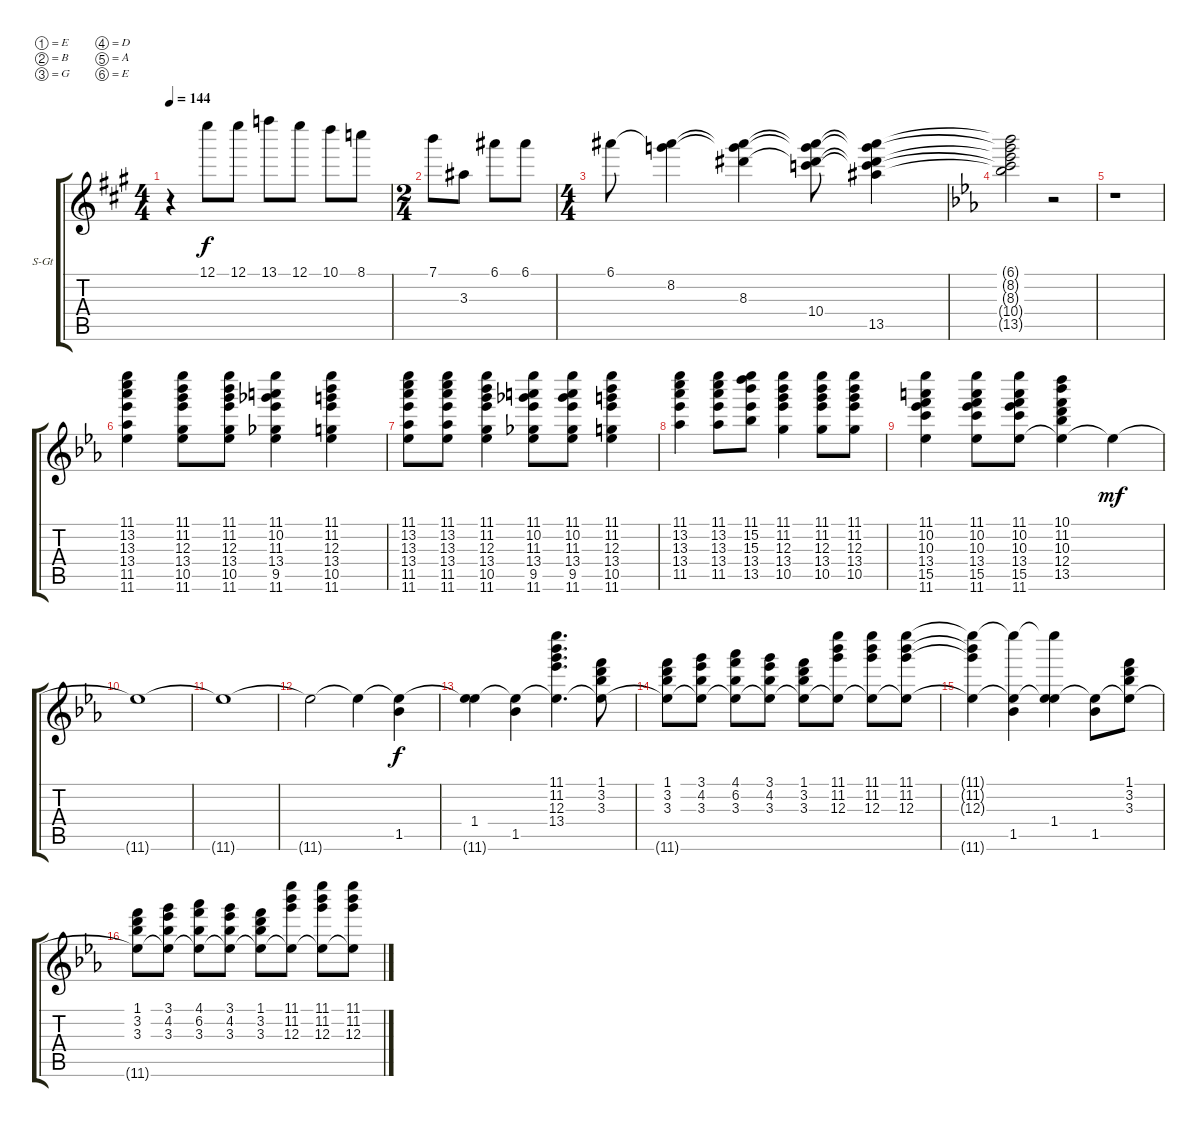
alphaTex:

\bracketExtendMode groupsimilarinstruments
\firstSystemTrackNameOrientation horizontal
\otherSystemsTrackNameOrientation horizontal
\track ("Choir" "S-Gt") {instrument flute}
\staff {score tabs}
\tuning (E5 B4 G4 D4 A3 E3)
\displaytranspose 12
\ts (4 4)
\tempo 144
\clef g2
\ks a
r.4{dy f} 12.1.8 12.1.8 13.1.8 12.1.8 10.1.8 8.1.8 |
\ts (2 4)
7.1.8 3.3.8 6.1.8 6.1.8 |
\ts (4 4)
6.1.8 (8.2 6.1{t}).4 (8.3 6.1{t} 8.2{t}).4 (10.4 6.1{t} 8.2{t} 8.3{t}).8 (13.5 6.1{t} 8.2{t} 8.3{t} 10.4{t}).4 |
\ks eb
(6.1{t} 8.2{t} 8.3{t} 10.4{t} 13.5{t}).2 r.2 |
r.1 |
(11.1 13.2 13.3 13.4 11.5 11.6).4 (11.1 11.2 12.3 13.4 10.5 11.6).8 (11.1 11.2 12.3 13.4 10.5 11.6).8 (11.1 10.2 11.3 13.4 9.5 11.6).4 (11.1 11.2 12.3 13.4 10.5 11.6).4 |
(11.1 13.2 13.3 13.4 11.5 11.6).8 (11.1 13.2 13.3 13.4 11.5 11.6).8 (11.1 11.2 12.3 13.4 10.5 11.6).4 (11.1 10.2 11.3 13.4 9.5 11.6).8 (11.1 10.2 11.3 13.4 9.5 11.6).8 (11.1 11.2 12.3 13.4 10.5 11.6).4 |
(11.1 13.2 13.3 13.4 11.5).4 (11.1 13.2 13.3 13.4 11.5).8 (11.1 15.2 15.3 13.4 13.5).8 (11.1 11.2 12.3 13.4 10.5).4 (11.1 11.2 12.3 13.4 10.5).8 (11.1 11.2 12.3 13.4 10.5).8 |
(11.1 10.2 10.3 13.4 15.5 11.6).4 (11.1 10.2 10.3 13.4 15.5 11.6).8 (11.1 10.2 10.3 13.4 15.5 11.6).8 (10.1 11.2 10.3 12.4 13.5 11.6{t}).4 11.6{t}.4{dy mf} |
11.6{t}.1 |
11.6{t}.1 |
11.6{t}.2 11.6{t}.4 (1.5 11.6{t}).4{dy f} |
(1.4 11.6{t}).4 (1.5 11.6{t}).4 (11.1 11.2 12.3 13.4 11.6{t}).4{d} (1.1 3.2 3.3 11.6{t}).8 |
(1.1 3.2 3.3 11.6{t}).8 (3.1 4.2 3.3 11.6{t}).8 (4.1 6.2 3.3 11.6{t}).8 (3.1 4.2 3.3 11.6{t}).8 (1.1 3.2 3.3 11.6{t}).8 (11.1 11.2 12.3 11.6{t}).8 (11.1 11.2 12.3 11.6{t}).8 (11.1 11.2 12.3 11.6{t}).8 |
(11.2{t} 12.3{t} 11.1{t} 11.6{t}).4 (1.5 11.1{t} 11.6{t}).4 (11.1{t} 1.4 11.6{t}).4 (1.5 11.6{t}).8 (1.1 3.2 3.3 11.6{t}).8 |
(1.1 3.2 3.3 11.6{t}).8 (3.1 4.2 3.3 11.6{t}).8 (4.1 6.2 3.3 11.6{t}).8 (3.1 4.2 3.3 11.6{t}).8 (1.1 3.2 3.3 11.6{t}).8 (11.1 11.2 12.3 11.6{t}).8 (11.1 11.2 12.3 11.6{t}).8 (11.1 11.2 12.3 11.6{t}).8
